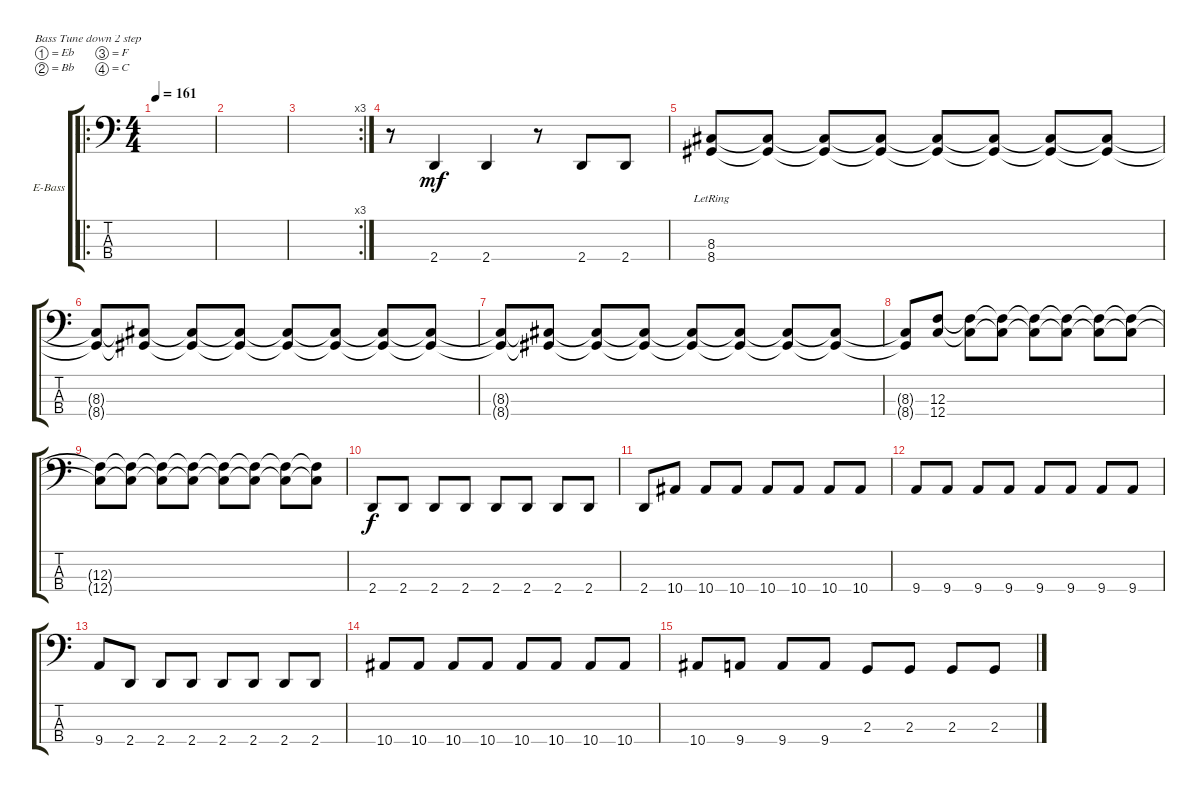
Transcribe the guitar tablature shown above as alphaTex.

\bracketExtendMode groupsimilarinstruments
\firstSystemTrackNameOrientation horizontal
\otherSystemsTrackNameOrientation horizontal
\track ("alex" "E-Bass") {instrument electricbassfinger}
\staff {score tabs}
\tuning (Eb2 Bb1 F1 C1)
\ro
\ts (4 4)
\tempo 161
\clef f4
\ks c
|
|
\rc 3
|
r.8 2.4.4{dy mf} 2.4.4 r.8 2.4.8 2.4.8 |
(8.3{lr} 8.4{lr}).8 (8.3{t} 8.4{t}).8 (8.3{t} 8.4{t}).8 (8.3{t} 8.4{t}).8 (8.3{t} 8.4{t}).8 (8.3{t} 8.4{t}).8 (8.3{t} 8.4{t}).8 (8.3{t} 8.4{t}).8 |
(8.3{t} 8.4{t}).8 (8.3{t} 8.4{t}).8 (8.3{t} 8.4{t}).8 (8.3{t} 8.4{t}).8 (8.3{t} 8.4{t}).8 (8.3{t} 8.4{t}).8 (8.3{t} 8.4{t}).8 (8.3{t} 8.4{t}).8 |
(8.3{t} 8.4{t}).8 (8.3{t} 8.4{t}).8 (8.3{t} 8.4{t}).8 (8.3{t} 8.4{t}).8 (8.3{t} 8.4{t}).8 (8.3{t} 8.4{t}).8 (8.3{t} 8.4{t}).8 (8.3{t} 8.4{t}).8 |
(8.3{t} 8.4{t}).8 (12.4 12.3).8 (12.4{t} 12.3{t}).8 (12.4{t} 12.3{t}).8 (12.4{t} 12.3{t}).8 (12.4{t} 12.3{t}).8 (12.4{t} 12.3{t}).8 (12.4{t} 12.3{t}).8 |
(12.4{t} 12.3{t}).8 (12.4{t} 12.3{t}).8 (12.4{t} 12.3{t}).8 (12.4{t} 12.3{t}).8 (12.4{t} 12.3{t}).8 (12.4{t} 12.3{t}).8 (12.4{t} 12.3{t}).8 (12.4{t} 12.3{t}).8 |
2.4.8{dy f} 2.4.8 2.4.8 2.4.8 2.4.8 2.4.8 2.4.8 2.4.8 |
2.4.8 10.4.8 10.4.8 10.4.8 10.4.8 10.4.8 10.4.8 10.4.8 |
9.4.8 9.4.8 9.4.8 9.4.8 9.4.8 9.4.8 9.4.8 9.4.8 |
9.4.8 2.4.8 2.4.8 2.4.8 2.4.8 2.4.8 2.4.8 2.4.8 |
10.4.8 10.4.8 10.4.8 10.4.8 10.4.8 10.4.8 10.4.8 10.4.8 |
10.4.8 9.4.8 9.4.8 9.4.8 2.3.8 2.3.8 2.3.8 2.3.8
